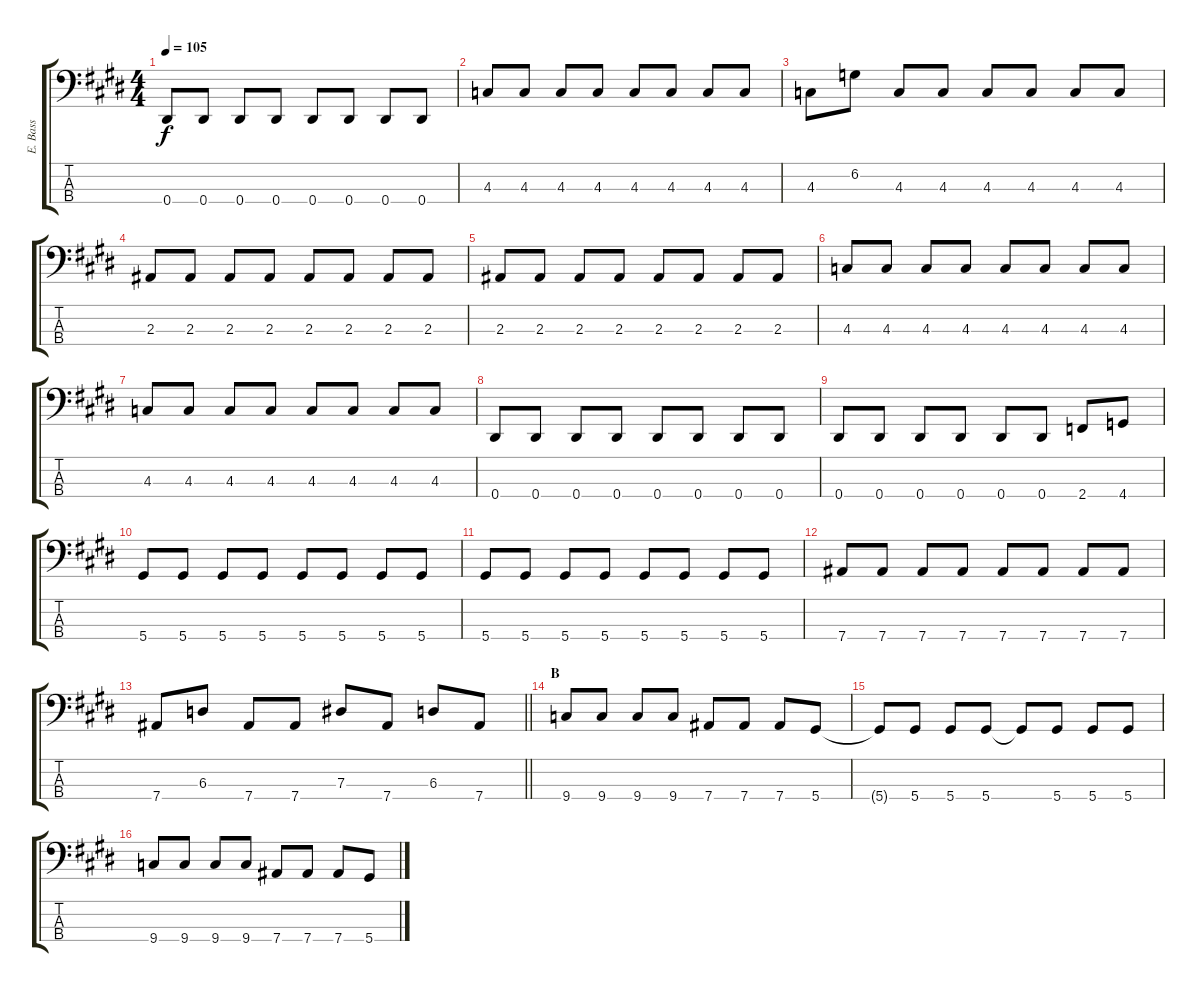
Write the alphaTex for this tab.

\track ("E. Bass" "E. Bass") {instrument electricbasspick}
\staff {score tabs}
\tuning (Gb2 Db2 Ab1 Eb1) {hide}
\ts (4 4)
\tempo 105
\clef f4
\ks e
0.4.8{dy f} 0.4.8 0.4.8 0.4.8 0.4.8 0.4.8 0.4.8 0.4.8 |
4.3.8 4.3.8 4.3.8 4.3.8 4.3.8 4.3.8 4.3.8 4.3.8 |
4.3.8 6.2.8 4.3.8 4.3.8 4.3.8 4.3.8 4.3.8 4.3.8 |
2.3.8 2.3.8 2.3.8 2.3.8 2.3.8 2.3.8 2.3.8 2.3.8 |
2.3.8 2.3.8 2.3.8 2.3.8 2.3.8 2.3.8 2.3.8 2.3.8 |
4.3.8 4.3.8 4.3.8 4.3.8 4.3.8 4.3.8 4.3.8 4.3.8 |
4.3.8 4.3.8 4.3.8 4.3.8 4.3.8 4.3.8 4.3.8 4.3.8 |
0.4.8 0.4.8 0.4.8 0.4.8 0.4.8 0.4.8 0.4.8 0.4.8 |
0.4.8 0.4.8 0.4.8 0.4.8 0.4.8 0.4.8 2.4.8 4.4.8 |
5.4.8 5.4.8 5.4.8 5.4.8 5.4.8 5.4.8 5.4.8 5.4.8 |
5.4.8 5.4.8 5.4.8 5.4.8 5.4.8 5.4.8 5.4.8 5.4.8 |
7.4.8 7.4.8 7.4.8 7.4.8 7.4.8 7.4.8 7.4.8 7.4.8 |
\barLineRight lightlight
7.4.8 6.3.8 7.4.8 7.4.8 7.3.8 7.4.8 6.3.8 7.4.8 |
\section ("" "B")
9.4.8 9.4.8 9.4.8 9.4.8 7.4.8 7.4.8 7.4.8 5.4.8 |
5.4{t}.8 5.4.8 5.4.8 5.4.8 5.4{t}.8 5.4.8 5.4.8 5.4.8 |
9.4.8 9.4.8 9.4.8 9.4.8 7.4.8 7.4.8 7.4.8 5.4.8
